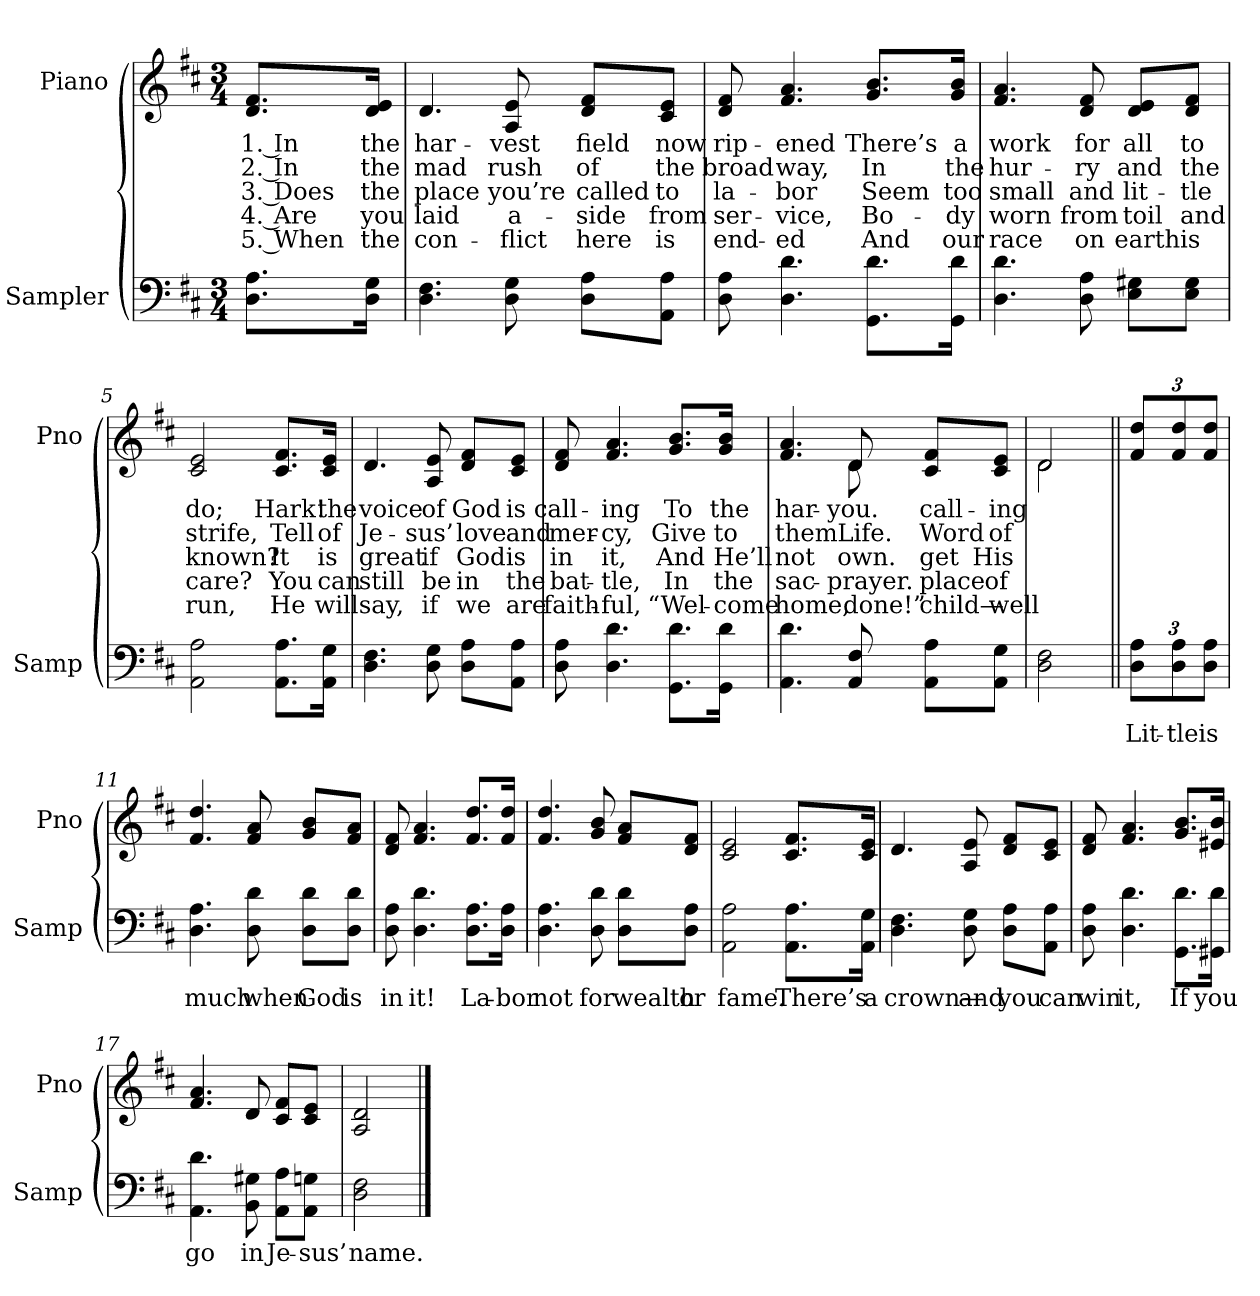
**kern	**text	**kern	**text	**text	**text	**text	**text
*part2	*part2	*part1	*part1	*part1	*part1	*part1	*part1
*staff2	*staff2	*staff1	*staff1	*staff1	*staff1	*staff1	*staff1
*I"Sampler	*	*I"Piano	*	*	*	*	*
*I'Samp	*	*I'Pno	*	*	*	*	*
*clefF4	*	*clefG2	*	*	*	*	*
*k[f#c#]	*	*k[f#c#]	*	*	*	*	*
*D:	*	*D:	*	*	*	*	*
*M3/4	*	*M3/4	*	*	*	*	*
=1	=1	=1	=1	=1	=1	=1	=1
8.D\ 8.A\L	.	8.d/ 8.f#/L	1. In	2. In	3. Does	4. Are	5. When
16D\ 16G\Jk	.	16d/ 16e/Jk	the	the	the	you	the
=2	=2	=2	=2	=2	=2	=2	=2
4.D 4.F#	.	4.d	har-	mad	place	laid	con-
8D 8G	.	8A 8e	-vest	rush	you’re	a-	-flict
8D\ 8A\L	.	8d/ 8f#/L	field	of	called	-side	here
8AA\ 8A\J	.	8c#/ 8e/J	now	the	to	from	is
=3	=3	=3	=3	=3	=3	=3	=3
8D 8A	.	8d 8f#	rip-	broad	la-	ser-	end-
4.D 4.d	.	4.f# 4.a	-ened	way,	-bor	-vice,	-ed
8.GG\ 8.d\L	.	8.g/ 8.b/L	There’s	In	Seem	Bo-	And
16GG\ 16d\Jk	.	16g/ 16b/Jk	a	the	too	-dy	our
=4	=4	=4	=4	=4	=4	=4	=4
4.D 4.d	.	4.f# 4.a	work	hur-	small	worn	race
8D 8A	.	8d 8f#	for	-ry	and	from	on
8E\ 8G#X\L	.	8d/ 8e/L	all	and	lit-	toil	earth
8E\ 8G#\J	.	8d/ 8f#/J	to	the	-tle	and	is
=5	=5	=5	=5	=5	=5	=5	=5
2AA 2A	.	2c# 2e	do;	strife,	known?	care?	run,
8.AA\ 8.A\L	.	8.c#/ 8.f#/L	Hark!	Tell	It	You	He
16AA\ 16G\Jk	.	16c#/ 16e/Jk	the	of	is	can	will
=6	=6	=6	=6	=6	=6	=6	=6
4.D 4.F#	.	4.d	voice	Je-	great	still	say,
8D 8G	.	8A 8e	of	-sus’	if	be	if
8D\ 8A\L	.	8d/ 8f#/L	God	love	God	in	we
8AA\ 8A\J	.	8c#/ 8e/J	is	and	is	the	are
=7	=7	=7	=7	=7	=7	=7	=7
8D 8A	.	8d 8f#	call-	mer-	in	bat-	faith-
4.D 4.d	.	4.f# 4.a	-ing	-cy,	it,	-tle,	-ful,
8.GG\ 8.d\L	.	8.g/ 8.b/L	To	Give	And	In	“Wel-
16GG\ 16d\Jk	.	16g/ 16b/Jk	the	to	He’ll	the	-come
=8	=8	=8	=8	=8	=8	=8	=8
*	*	*^	*	*	*	*	*
4.AA 4.d	.	4.f# 4.a	4.ryy	har-	them	not	sac-	home,
8AA 8F#	.	8d/	8d	you.	Life.	own.	prayer.	done!”
8AA\ 8A\L	.	8c#/ 8f#/L	4ryy	call-	Word	-get	place	child—
8AA\ 8G\J	.	8c#/ 8e/J	.	-ing	of	His	of	well
=9	=9	=9	=9	=9	=9	=9	=9	=9
2D 2F#	.	2d/	2d	.	.	.	.	.
=10||	=10||	=10||	=10||	=10||	=10||	=10||	=10||	=10||
!	!	!LO:TX:t=Refrain	!	!	!	!	!	!
*	*	*v	*v	*	*	*	*	*
12D\ 12A\L	Lit-	12f#/ 12dd/L	.	.	.	.	.
12D\ 12A\	-tle	12f#/ 12dd/	.	.	.	.	.
12D\ 12A\J	is	12f#/ 12dd/J	.	.	.	.	.
=11	=11	=11	=11	=11	=11	=11	=11
4.D 4.A	much	4.f# 4.dd	.	.	.	.	.
8D 8d	when	8f# 8a	.	.	.	.	.
8D\ 8d\L	God	8g/ 8b/L	.	.	.	.	.
8D\ 8d\J	is	8f#/ 8a/J	.	.	.	.	.
=12	=12	=12	=12	=12	=12	=12	=12
8D 8A	in	8d 8f#	.	.	.	.	.
4.D 4.d	it!	4.f# 4.a	.	.	.	.	.
8.D\ 8.A\L	La-	8.f#/ 8.dd/L	.	.	.	.	.
16D\ 16A\Jk	-bor	16f#/ 16dd/Jk	.	.	.	.	.
=13	=13	=13	=13	=13	=13	=13	=13
4.D 4.A	not	4.f# 4.dd	.	.	.	.	.
8D 8d	for	8g 8b	.	.	.	.	.
8D\ 8d\L	wealth	8f#/ 8a/L	.	.	.	.	.
8D\ 8A\J	or	8d/ 8f#/J	.	.	.	.	.
=14	=14	=14	=14	=14	=14	=14	=14
2AA 2A	fame.	2c# 2e	.	.	.	.	.
8.AA\ 8.A\L	There’s	8.c#/ 8.f#/L	.	.	.	.	.
16AA\ 16G\Jk	a	16c#/ 16e/Jk	.	.	.	.	.
=15	=15	=15	=15	=15	=15	=15	=15
4.D 4.F#	crown—	4.d	.	.	.	.	.
8D 8G	and	8A 8e	.	.	.	.	.
8D\ 8A\L	you	8d/ 8f#/L	.	.	.	.	.
8AA\ 8A\J	can	8c#/ 8e/J	.	.	.	.	.
=16	=16	=16	=16	=16	=16	=16	=16
8D 8A	win	8d 8f#	.	.	.	.	.
4.D 4.d	it,	4.f# 4.a	.	.	.	.	.
8.GG\ 8.d\L	If	8.g/ 8.b/L	.	.	.	.	.
16GG#X\ 16d\Jk	you	16e#X/ 16b/Jk	.	.	.	.	.
=17	=17	=17	=17	=17	=17	=17	=17
4.AA 4.d	go	4.f# 4.a	.	.	.	.	.
8BB 8G#X	in	8d	.	.	.	.	.
8AA\ 8A\L	Je-	8c#/ 8f#/L	.	.	.	.	.
8AA\ 8Gn\J	-sus’	8c#/ 8e/J	.	.	.	.	.
=18	=18	=18	=18	=18	=18	=18	=18
2D 2F#	name.	2A 2d	.	.	.	.	.
==	==	==	==	==	==	==	==
*-	*-	*-	*-	*-	*-	*-	*-
